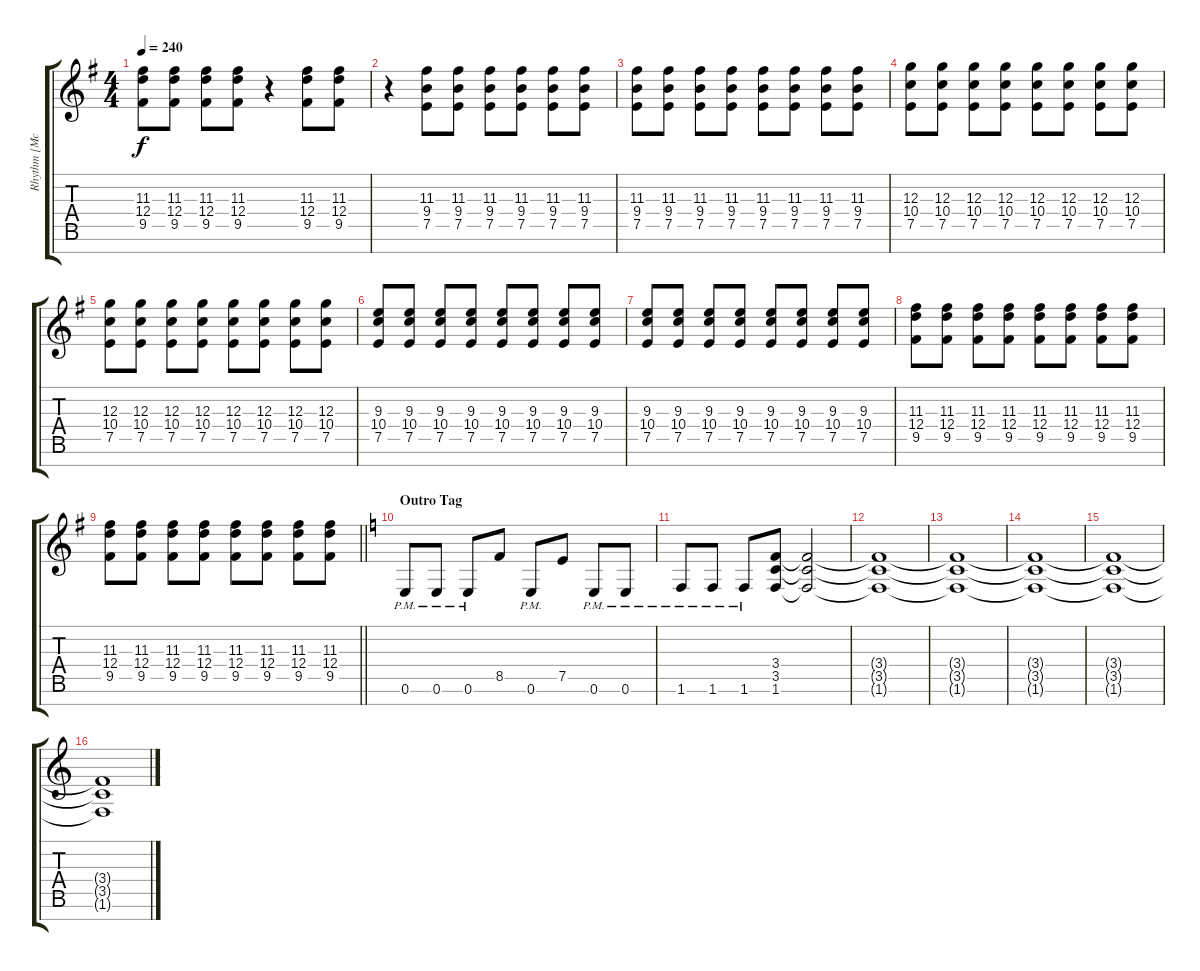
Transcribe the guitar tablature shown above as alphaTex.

\track ("Rhythm [McMorran]" "Rhythm [Mc") {instrument overdrivenguitar}
\staff {score tabs}
\tuning (E4 B3 G3 D3 A2 E2 B1) {hide}
\ts (4 4)
\tempo 240
\clef g2
\ks eminor
(11.3 12.4 9.5).8{dy f} (11.3 12.4 9.5).8 (11.3 12.4 9.5).8 (11.3 12.4 9.5).8 r.4 (11.3 12.4 9.5).8 (11.3 12.4 9.5).8 |
r.4 (11.3 9.4 7.5).8 (11.3 9.4 7.5).8 (11.3 9.4 7.5).8 (11.3 9.4 7.5).8 (11.3 9.4 7.5).8 (11.3 9.4 7.5).8 |
(11.3 9.4 7.5).8 (11.3 9.4 7.5).8 (11.3 9.4 7.5).8 (11.3 9.4 7.5).8 (11.3 9.4 7.5).8 (11.3 9.4 7.5).8 (11.3 9.4 7.5).8 (11.3 9.4 7.5).8 |
(12.3 10.4 7.5).8 (12.3 10.4 7.5).8 (12.3 10.4 7.5).8 (12.3 10.4 7.5).8 (12.3 10.4 7.5).8 (12.3 10.4 7.5).8 (12.3 10.4 7.5).8 (12.3 10.4 7.5).8 |
(12.3 10.4 7.5).8 (12.3 10.4 7.5).8 (12.3 10.4 7.5).8 (12.3 10.4 7.5).8 (12.3 10.4 7.5).8 (12.3 10.4 7.5).8 (12.3 10.4 7.5).8 (12.3 10.4 7.5).8 |
(9.3 10.4 7.5).8 (9.3 10.4 7.5).8 (9.3 10.4 7.5).8 (9.3 10.4 7.5).8 (9.3 10.4 7.5).8 (9.3 10.4 7.5).8 (9.3 10.4 7.5).8 (9.3 10.4 7.5).8 |
(9.3 10.4 7.5).8 (9.3 10.4 7.5).8 (9.3 10.4 7.5).8 (9.3 10.4 7.5).8 (9.3 10.4 7.5).8 (9.3 10.4 7.5).8 (9.3 10.4 7.5).8 (9.3 10.4 7.5).8 |
(11.3 12.4 9.5).8 (11.3 12.4 9.5).8 (11.3 12.4 9.5).8 (11.3 12.4 9.5).8 (11.3 12.4 9.5).8 (11.3 12.4 9.5).8 (11.3 12.4 9.5).8 (11.3 12.4 9.5).8 |
\barLineRight lightlight
(11.3 12.4 9.5).8 (11.3 12.4 9.5).8 (11.3 12.4 9.5).8 (11.3 12.4 9.5).8 (11.3 12.4 9.5).8 (11.3 12.4 9.5).8 (11.3 12.4 9.5).8 (11.3 12.4 9.5).8 |
\section ("" "Outro Tag")
\ks aminor
0.6{pm}.8 0.6{pm}.8 0.6{pm}.8 8.5.8 0.6{pm}.8 7.5.8 0.6{pm}.8 0.6{pm}.8 |
1.6{pm}.8 1.6{pm}.8 1.6{pm}.8 (3.4 3.5 1.6).8{volume 0} (3.4{t} 3.5{t} 1.6{t}).2 |
(3.4{t} 3.5{t} 1.6{t}).1 |
(3.4{t} 3.5{t} 1.6{t}).1 |
(3.4{t} 3.5{t} 1.6{t}).1 |
(3.4{t} 3.5{t} 1.6{t}).1 |
(3.4{t} 3.5{t} 1.6{t}).1
